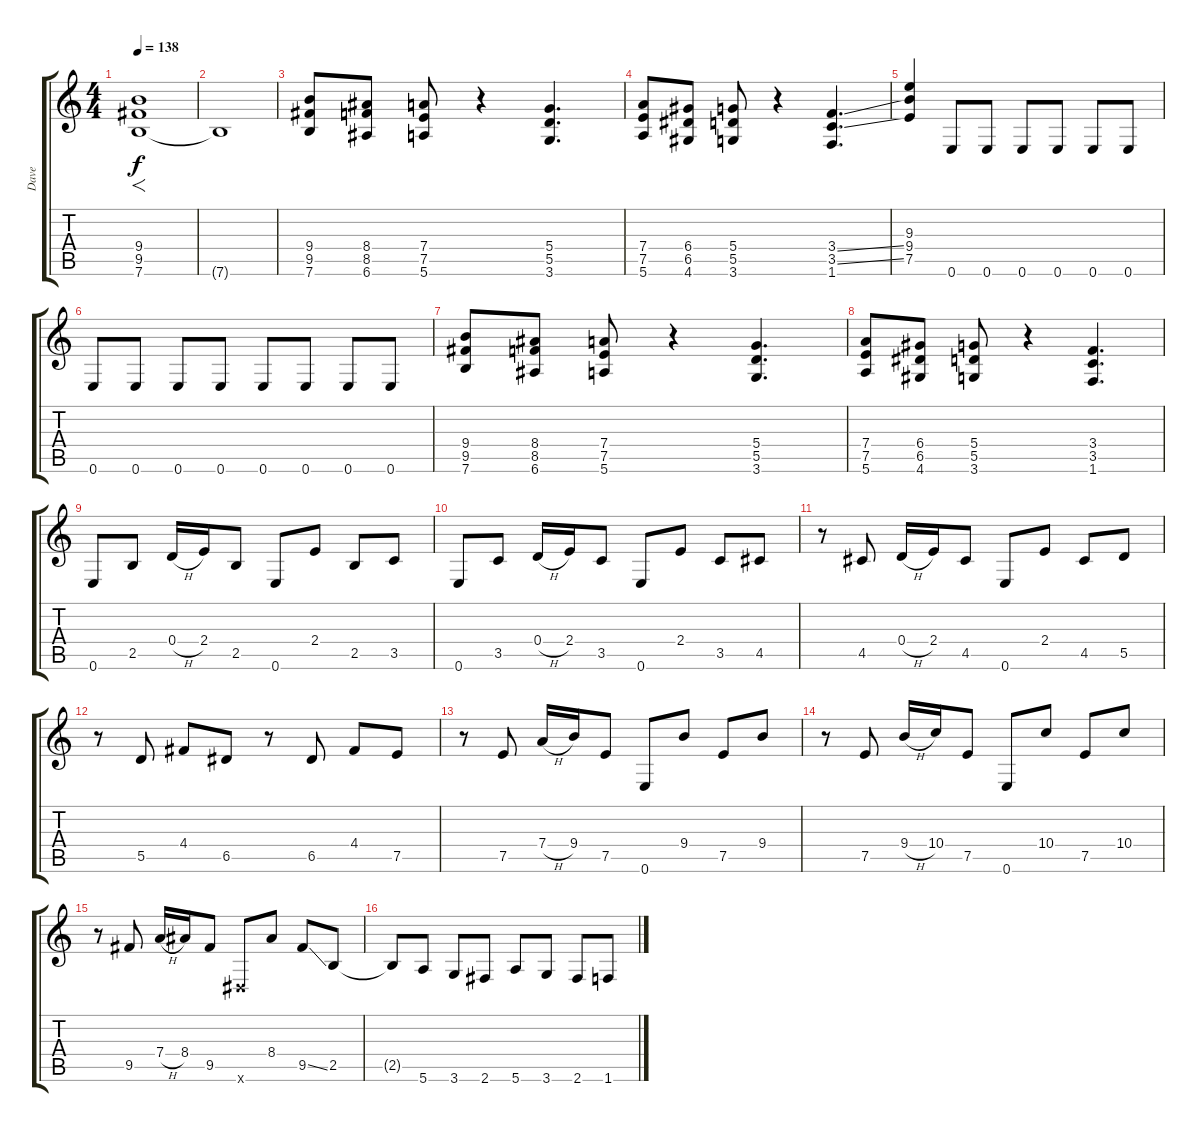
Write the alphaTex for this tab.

\track ("Dave" "Dave") {instrument distortionguitar}
\staff {score tabs}
\tuning (E4 B3 G3 D3 A2 E2) {hide}
\ts (4 4)
\tempo 138
\clef g2
\ks c
(9.4 9.5 7.6).1{f dy f instrument distortionguitar} |
7.6{t}.1 |
(9.4 9.5 7.6).8 (8.4 8.5 6.6).8 (7.4 7.5 5.6).8 r.4 (5.4 5.5 3.6).4{d} |
(7.4 7.5 5.6).8 (6.4 6.5 4.6).8 (5.4 5.5 3.6).8 r.4 (3.4{ss} 3.5{ss} 1.6).4{d} |
(9.3 9.4 7.5).4 0.6.8 0.6.8 0.6.8 0.6.8 0.6.8 0.6.8 |
0.6.8 0.6.8 0.6.8 0.6.8 0.6.8 0.6.8 0.6.8 0.6.8 |
(9.4 9.5 7.6).8 (8.4 8.5 6.6).8 (7.4 7.5 5.6).8 r.4 (5.4 5.5 3.6).4{d} |
(7.4 7.5 5.6).8 (6.4 6.5 4.6).8 (5.4 5.5 3.6).8 r.4 (3.4 3.5 1.6).4{d} |
0.6.8 2.5.8 0.4{h}.16 2.4.16 2.5.8 0.6.8 2.4.8 2.5.8 3.5.8 |
0.6.8 3.5.8 0.4{h}.16 2.4.16 3.5.8 0.6.8 2.4.8 3.5.8 4.5.8 |
r.8 4.5.8 0.4{h}.16 2.4.16 4.5.8 0.6.8 2.4.8 4.5.8 5.5.8 |
r.8 5.5.8 4.4.8 6.5.8 r.8 6.5.8 4.4.8 7.5.8 |
r.8 7.5.8 7.4{h}.16 9.4.16 7.5.8 0.6.8 9.4.8 7.5.8 9.4.8 |
r.8 7.5.8 9.4{h}.16 10.4.16 7.5.8 0.6.8 10.4.8 7.5.8 10.4.8 |
r.8 9.5.8 7.4{h}.16 8.4.16 9.5.8 -1.6{x}.8 8.4.8 9.5{ss}.8 2.5.8 |
2.5{t}.8 5.6.8 3.6.8 2.6.8 5.6.8 3.6.8 2.6.8 1.6.8
